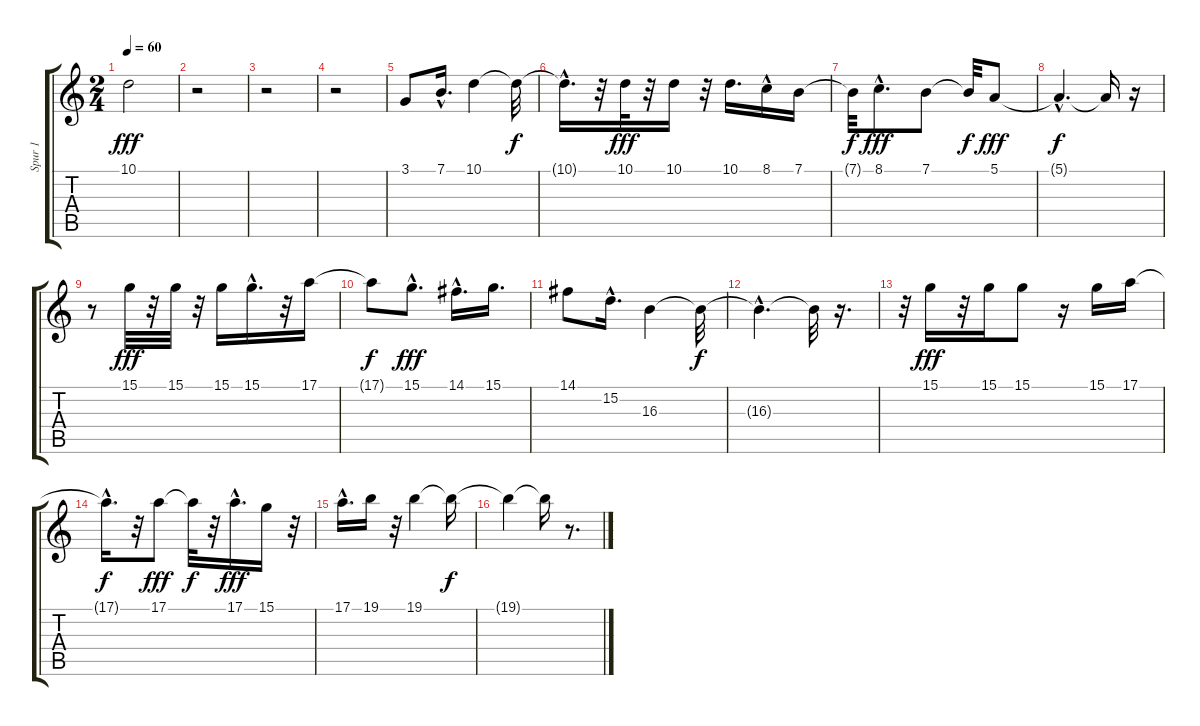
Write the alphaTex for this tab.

\track ("Spur 1" "Spur 1") {instrument piccolo}
\staff {score tabs}
\tuning (E4 B3 G3 D3 A2 E2) {hide}
\ts (2 4)
\tempo 60
\clef g2
\ks c
10.1.2{dy fff} |
r.2 |
r.2 |
r.2 |
3.1.8 7.1{hac}.16{d} 10.1.4 10.1{t}.32{dy f} |
10.1{hac t}.16{d} r.32 10.1.32{dy fff} r.32 10.1.16 r.32 10.1.16{d} 8.1{hac}.16 7.1.16 |
7.1{t}.32{dy f} 8.1{hac}.8{d dy fff} 7.1.8 7.1{t}.32{dy f} 5.1.8{dy fff} |
5.1{hac t}.4{d dy f} 5.1{t}.16 r.16 |
r.8 15.1.32{dy fff} r.32 15.1.32 r.32 15.1.16 15.1{hac}.16{d} r.32 17.1.16 |
17.1{t}.8{dy f} 15.1{hac}.8{d dy fff} 14.1{hac}.16{d} 15.1.16{d} |
14.1.8 15.2{hac}.16{d} 16.3.4 16.3{t}.32{dy f} |
16.3{hac t}.4{d} 16.3{t}.32 r.16{d} |
r.32 15.1.16{dy fff} r.32 15.1.16 15.1.8 r.16 15.1.16 17.1.16 |
17.1{hac t}.16{d dy f} r.32 17.1.8{dy fff} 17.1{t}.32{dy f} r.32 17.1{hac}.16{d dy fff} 15.1.16 r.32 |
17.1{hac}.16{d} 19.1.16 r.32 19.1.4 19.1{t}.16{dy f} |
19.1{t}.4 19.1{t}.16 r.8{d}
